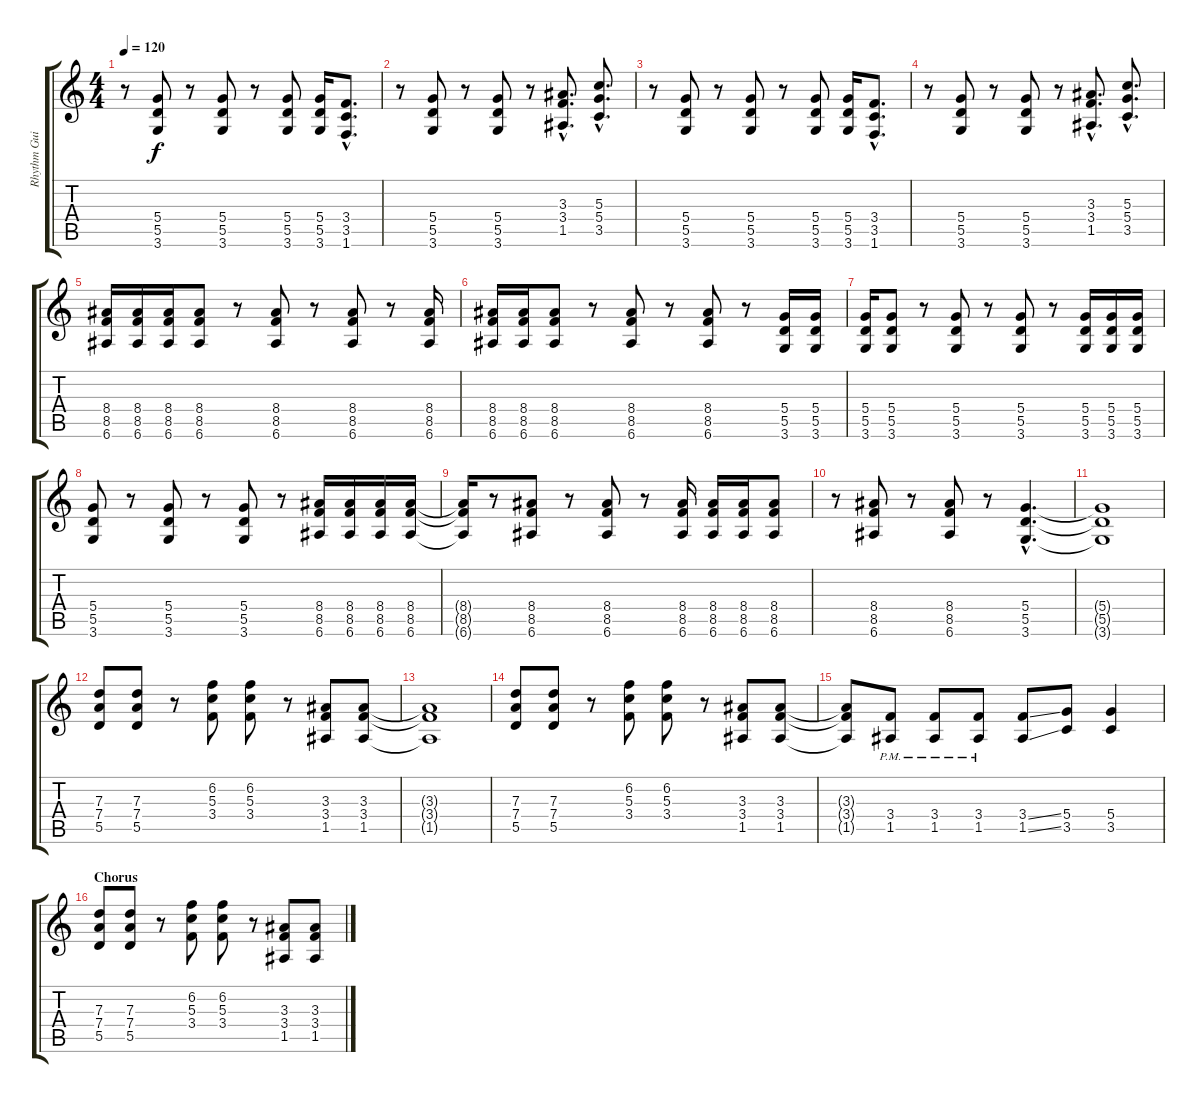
\track ("Rhythm Guitar" "Rhythm Gui") {instrument distortionguitar}
\staff {score tabs}
\tuning (E4 B3 G3 D3 A2 E2) {hide}
\ts (4 4)
\tempo 120
\clef g2
\ks c
r.8{dy f} (5.4 5.5 3.6).8 r.8 (5.4 5.5 3.6).8 r.8 (5.4 5.5 3.6).8 (5.4 5.5 3.6).16 (3.4{hac} 3.5{hac} 1.6{hac}).8{d} |
r.8 (5.4 5.5 3.6).8 r.8 (5.4 5.5 3.6).8 r.8 (3.3{hac} 3.4{hac} 1.5{hac}).8{d} (5.3{hac} 5.4{hac} 3.5{hac}).8{d} |
r.8 (5.4 5.5 3.6).8 r.8 (5.4 5.5 3.6).8 r.8 (5.4 5.5 3.6).8 (5.4 5.5 3.6).16 (3.4{hac} 3.5{hac} 1.6{hac}).8{d} |
r.8 (5.4 5.5 3.6).8 r.8 (5.4 5.5 3.6).8 r.8 (3.3{hac} 3.4{hac} 1.5{hac}).8{d} (5.3{hac} 5.4{hac} 3.5{hac}).8{d} |
(8.4 8.5 6.6).16 (8.4 8.5 6.6).16 (8.4 8.5 6.6).16 (8.4 8.5 6.6).8 r.8 (8.4 8.5 6.6).8 r.8 (8.4 8.5 6.6).8 r.8 (8.4 8.5 6.6).16 |
(8.4 8.5 6.6).16 (8.4 8.5 6.6).16 (8.4 8.5 6.6).8 r.8 (8.4 8.5 6.6).8 r.8 (8.4 8.5 6.6).8 r.8 (5.4 5.5 3.6).16 (5.4 5.5 3.6).16 |
(5.4 5.5 3.6).16 (5.4 5.5 3.6).8 r.8 (5.4 5.5 3.6).8 r.8 (5.4 5.5 3.6).8 r.8 (5.4 5.5 3.6).16 (5.4 5.5 3.6).16 (5.4 5.5 3.6).16 |
(5.4 5.5 3.6).8 r.8 (5.4 5.5 3.6).8 r.8 (5.4 5.5 3.6).8 r.8 (8.4 8.5 6.6).16 (8.4 8.5 6.6).16 (8.4 8.5 6.6).16 (8.4 8.5 6.6).16 |
(8.4{t} 8.5{t} 6.6{t}).16 r.8 (8.4 8.5 6.6).8 r.8 (8.4 8.5 6.6).8 r.8 (8.4 8.5 6.6).16 (8.4 8.5 6.6).16 (8.4 8.5 6.6).16 (8.4 8.5 6.6).8 |
r.8 (8.4 8.5 6.6).8 r.8 (8.4 8.5 6.6).8 r.8 (5.4{hac} 5.5{hac} 3.6{hac}).4{d} |
(5.4{t} 5.5{t} 3.6{t}).1 |
(7.3 7.4 5.5).8 (7.3 7.4 5.5).8 r.8 (6.2 5.3 3.4).8 (6.2 5.3 3.4).8 r.8 (3.3 3.4 1.5).8 (3.3 3.4 1.5).8 |
(3.3{t} 3.4{t} 1.5{t}).1 |
(7.3 7.4 5.5).8 (7.3 7.4 5.5).8 r.8 (6.2 5.3 3.4).8 (6.2 5.3 3.4).8 r.8 (3.3 3.4 1.5).8 (3.3 3.4 1.5).8 |
(3.3{t} 3.4{t} 1.5{t}).8 (3.4 1.5{pm}).8 (3.4 1.5{pm}).8 (3.4 1.5{pm}).8 (3.4{ss} 1.5{ss}).8 (5.4 3.5).8 (5.4 3.5).4 |
\section ("" "Chorus")
(7.3 7.4 5.5).8 (7.3 7.4 5.5).8 r.8 (6.2 5.3 3.4).8 (6.2 5.3 3.4).8 r.8 (3.3 3.4 1.5).8 (3.3 3.4 1.5).8
